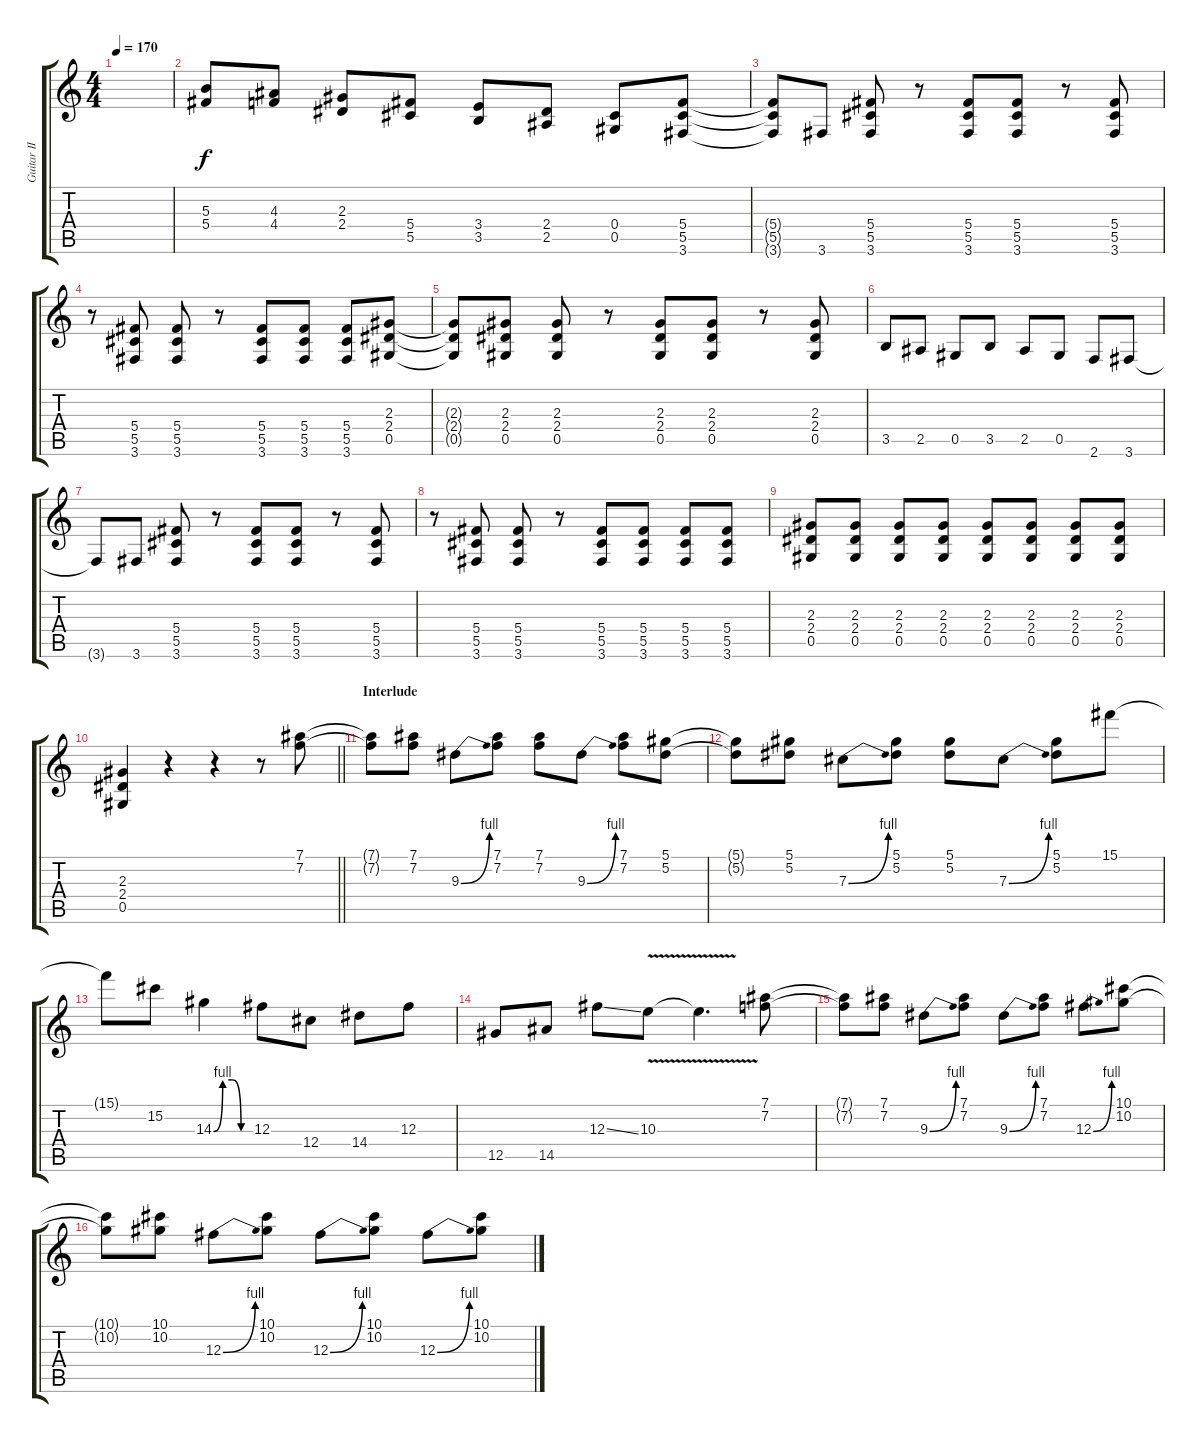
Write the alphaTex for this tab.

\track ("Guitar II (Slash)" "Guitar II ") {instrument distortionguitar}
\staff {score tabs}
\tuning (Eb4 Bb3 Gb3 Db3 Ab2 Eb2) {hide}
\ts (4 4)
\tempo 170
\clef g2
\ks c
|
(5.3 5.4).8 (4.3 4.4).8 (2.3 2.4).8 (5.4 5.5).8 (3.4 3.5).8 (2.4 2.5).8 (0.4 0.5).8 (5.4 5.5 3.6).8 |
(5.4{t} 5.5{t} 3.6{t}).8 3.6.8 (5.4 5.5 3.6).8 r.8 (5.4 5.5 3.6).8 (5.4 5.5 3.6).8 r.8 (5.4 5.5 3.6).8 |
r.8 (5.4 5.5 3.6).8 (5.4 5.5 3.6).8 r.8 (5.4 5.5 3.6).8 (5.4 5.5 3.6).8 (5.4 5.5 3.6).8 (2.3 2.4 0.5).8 |
(2.3{t} 2.4{t} 0.5{t}).8 (2.3 2.4 0.5).8 (2.3 2.4 0.5).8 r.8 (2.3 2.4 0.5).8 (2.3 2.4 0.5).8 r.8 (2.3 2.4 0.5).8 |
3.5.8 2.5.8 0.5.8 3.5.8 2.5.8 0.5.8 2.6.8 3.6.8 |
3.6{t}.8 3.6.8 (5.4 5.5 3.6).8 r.8 (5.4 5.5 3.6).8 (5.4 5.5 3.6).8 r.8 (5.4 5.5 3.6).8 |
r.8 (5.4 5.5 3.6).8 (5.4 5.5 3.6).8 r.8 (5.4 5.5 3.6).8 (5.4 5.5 3.6).8 (5.4 5.5 3.6).8 (5.4 5.5 3.6).8 |
(2.3 2.4 0.5).8 (2.3 2.4 0.5).8 (2.3 2.4 0.5).8 (2.3 2.4 0.5).8 (2.3 2.4 0.5).8 (2.3 2.4 0.5).8 (2.3 2.4 0.5).8 (2.3 2.4 0.5).8 |
\barLineRight lightlight
(2.3 2.4 0.5).4 r.4 r.4 r.8 (7.1 7.2).8 |
\section ("" "Interlude")
(7.1{t} 7.2{t}).8 (7.1 7.2).8 9.3{be (bend 0 0 60 4)}.8 (7.1 7.2).8 (7.1 7.2).8 9.3{be (bend 0 0 60 4)}.8 (7.1 7.2).8 (5.1 5.2).8 |
(5.1{t} 5.2{t}).8 (5.1 5.2).8 7.3{be (bend 0 0 60 4)}.8 (5.1 5.2).8 (5.1 5.2).8 7.3{be (bend 0 0 60 4)}.8 (5.1 5.2).8 15.1.8 |
15.1{t}.8 15.2.8 14.3{be (custom 0 0 15 4 30 4 45 0 60 0)}.4 12.3.8 12.4.8 14.4.8 12.3.8 |
12.5.8 14.5.8 12.3{ss}.8 10.3{v}.8 10.3{v t}.4{d} (7.1 7.2).8 |
(7.1{t} 7.2{t}).8 (7.1 7.2).8 9.3{be (bend 0 0 60 4)}.8 (7.1 7.2).8 9.3{be (bend 0 0 60 4)}.8 (7.1 7.2).8 12.3{be (bend 0 0 60 4)}.8 (10.1 10.2).8 |
(10.1{t} 10.2{t}).8 (10.1 10.2).8 12.3{be (bend 0 0 60 4)}.8 (10.1 10.2).8 12.3{be (bend 0 0 60 4)}.8 (10.1 10.2).8 12.3{be (bend 0 0 60 4)}.8 (10.1 10.2).8
